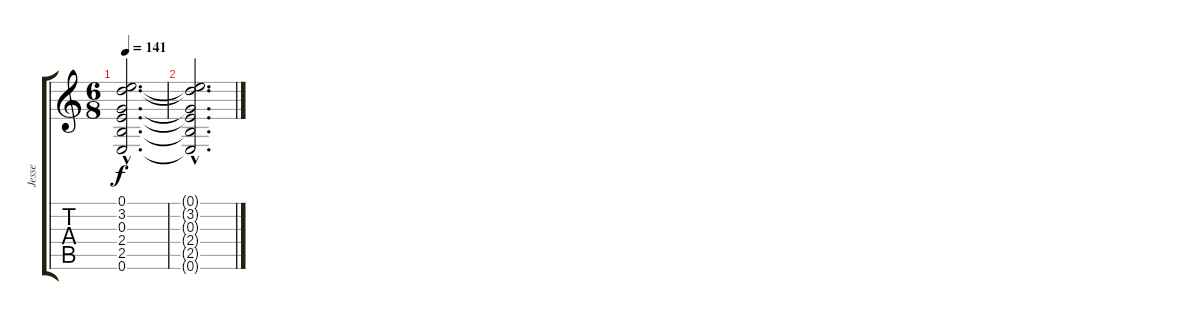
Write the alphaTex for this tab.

\track ("Jesse" "Jesse") {instrument distortionguitar}
\staff {score tabs}
\tuning (E4 B3 G3 D3 A2 E2) {hide}
\ts (6 8)
\tempo 141
\clef g2
\ks c
(0.1{hac t} 3.2{hac t} 0.3{hac t} 2.4{hac t} 2.5{hac t} 0.6{hac t}).2{d dy f volume 6} |
(0.1{hac t} 3.2{hac t} 0.3{hac t} 2.4{hac t} 2.5{hac t} 0.6{hac t}).2{d}
